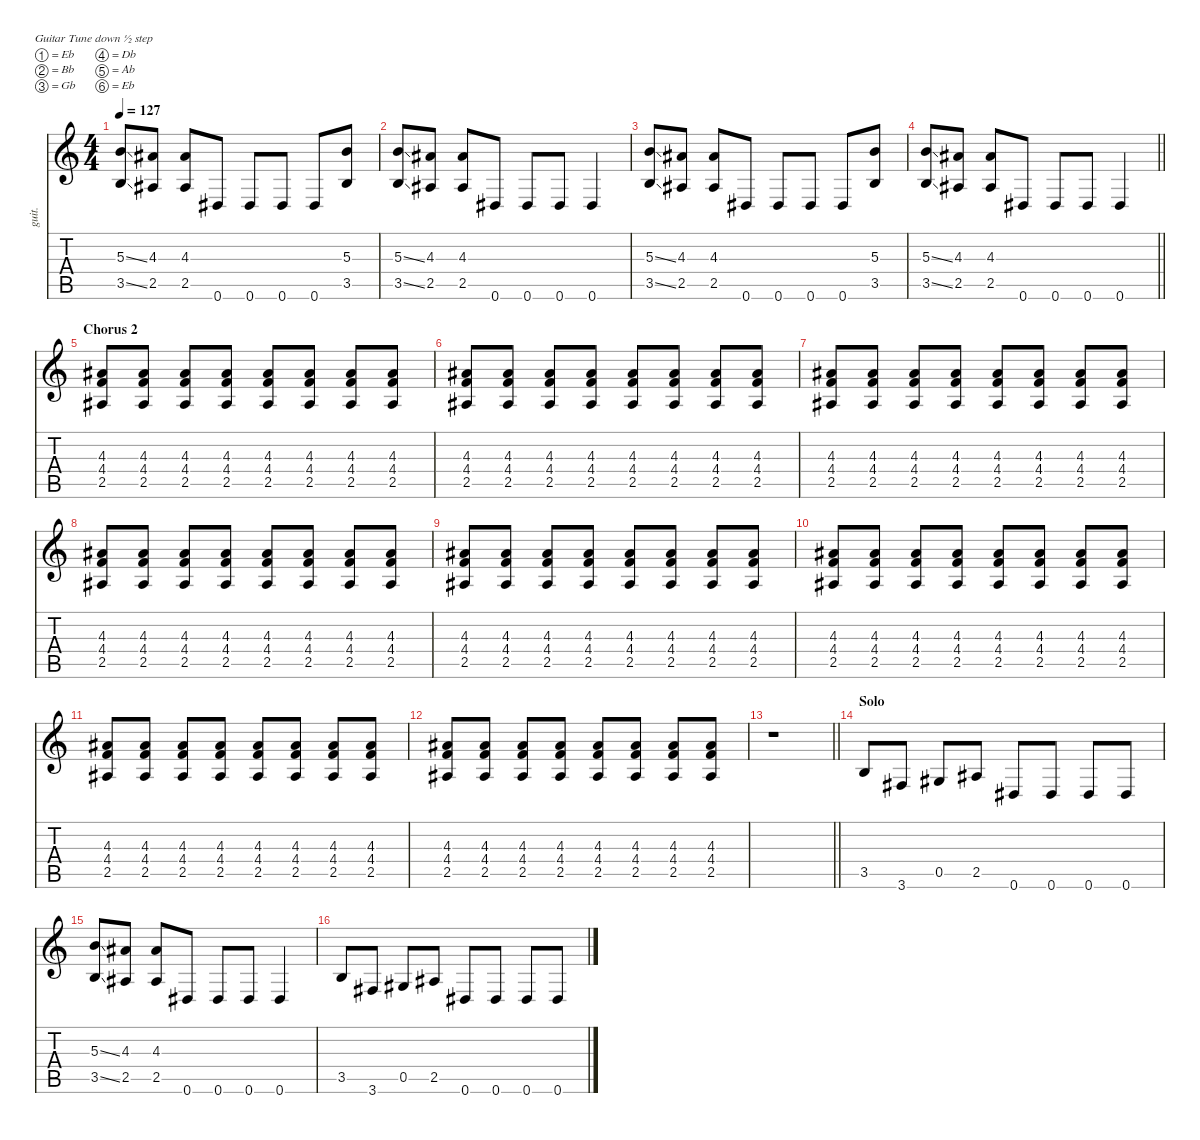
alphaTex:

\defaultSystemsLayout 4
\hideDynamics
\bracketExtendMode nobrackets
\otherSystemsTrackNameOrientation horizontal
\track ("Guitar 2" "guit.") {defaultSystemsLayout 4 instrument distortionguitar}
\staff {score tabs}
\tuning (Eb4 Bb3 Gb3 Db3 Ab2 Eb2)
\ts (4 4)
\tempo 127
\clef g2
\ks c
(5.3{ss} 3.5{ss}).8{dy f beam Up} (4.3{acc #} 2.5{acc #}).8{beam Up} (4.3{acc #} 2.5{acc #}).8{beam Up} 0.6{acc #}.8{beam Up} 0.6{acc #}.8{beam Up} 0.6{acc #}.8{beam Up} 0.6{acc #}.8{beam Up} (5.3 3.5).8{beam Up} |
(5.3{ss} 3.5{ss}).8{beam Up} (4.3{acc #} 2.5{acc #}).8{beam Up} (4.3{acc #} 2.5{acc #}).8{beam Up} 0.6{acc #}.8{beam Up} 0.6{acc #}.8{beam Up} 0.6{acc #}.8{beam Up} 0.6{acc #}.4{beam Up} |
(5.3{ss} 3.5{ss}).8{beam Up} (4.3{acc #} 2.5{acc #}).8{beam Up} (4.3{acc #} 2.5{acc #}).8{beam Up} 0.6{acc #}.8{beam Up} 0.6{acc #}.8{beam Up} 0.6{acc #}.8{beam Up} 0.6{acc #}.8{beam Up} (5.3 3.5).8{beam Up} |
\barLineRight lightlight
(5.3{ss} 3.5{ss}).8{beam Up} (4.3{acc #} 2.5{acc #}).8{beam Up} (4.3{acc #} 2.5{acc #}).8{beam Up} 0.6{acc #}.8{beam Up} 0.6{acc #}.8{beam Up} 0.6{acc #}.8{beam Up} 0.6{acc #}.4{beam Up} |
\section ("" "Chorus 2")
(4.3{acc #} 4.4 2.5{acc #}).8{beam Up} (4.3{acc #} 4.4 2.5{acc #}).8{beam Up} (4.3{acc #} 4.4 2.5{acc #}).8{beam Up} (4.3{acc #} 4.4 2.5{acc #}).8{beam Up} (4.3{acc #} 4.4 2.5{acc #}).8{beam Up} (4.3{acc #} 4.4 2.5{acc #}).8{beam Up} (4.3{acc #} 4.4 2.5{acc #}).8{beam Up} (4.3{acc #} 4.4 2.5{acc #}).8{beam Up} |
(4.3{acc #} 4.4 2.5{acc #}).8{beam Up} (4.3{acc #} 4.4 2.5{acc #}).8{beam Up} (4.3{acc #} 4.4 2.5{acc #}).8{beam Up} (4.3{acc #} 4.4 2.5{acc #}).8{beam Up} (4.3{acc #} 4.4 2.5{acc #}).8{beam Up} (4.3{acc #} 4.4 2.5{acc #}).8{beam Up} (4.3{acc #} 4.4 2.5{acc #}).8{beam Up} (4.3{acc #} 4.4 2.5{acc #}).8{beam Up} |
(4.3{acc #} 4.4 2.5{acc #}).8{beam Up} (4.3{acc #} 4.4 2.5{acc #}).8{beam Up} (4.3{acc #} 4.4 2.5{acc #}).8{beam Up} (4.3{acc #} 4.4 2.5{acc #}).8{beam Up} (4.3{acc #} 4.4 2.5{acc #}).8{beam Up} (4.3{acc #} 4.4 2.5{acc #}).8{beam Up} (4.3{acc #} 4.4 2.5{acc #}).8{beam Up} (4.3{acc #} 4.4 2.5{acc #}).8{beam Up} |
(4.3{acc #} 4.4 2.5{acc #}).8{beam Up} (4.3{acc #} 4.4 2.5{acc #}).8{beam Up} (4.3{acc #} 4.4 2.5{acc #}).8{beam Up} (4.3{acc #} 4.4 2.5{acc #}).8{beam Up} (4.3{acc #} 4.4 2.5{acc #}).8{beam Up} (4.3{acc #} 4.4 2.5{acc #}).8{beam Up} (4.3{acc #} 4.4 2.5{acc #}).8{beam Up} (4.3{acc #} 4.4 2.5{acc #}).8{beam Up} |
(4.3{acc #} 4.4 2.5{acc #}).8{beam Up} (4.3{acc #} 4.4 2.5{acc #}).8{beam Up} (4.3{acc #} 4.4 2.5{acc #}).8{beam Up} (4.3{acc #} 4.4 2.5{acc #}).8{beam Up} (4.3{acc #} 4.4 2.5{acc #}).8{beam Up} (4.3{acc #} 4.4 2.5{acc #}).8{beam Up} (4.3{acc #} 4.4 2.5{acc #}).8{beam Up} (4.3{acc #} 4.4 2.5{acc #}).8{beam Up} |
(4.3{acc #} 4.4 2.5{acc #}).8{beam Up} (4.3{acc #} 4.4 2.5{acc #}).8{beam Up} (4.3{acc #} 4.4 2.5{acc #}).8{beam Up} (4.3{acc #} 4.4 2.5{acc #}).8{beam Up} (4.3{acc #} 4.4 2.5{acc #}).8{beam Up} (4.3{acc #} 4.4 2.5{acc #}).8{beam Up} (4.3{acc #} 4.4 2.5{acc #}).8{beam Up} (4.3{acc #} 4.4 2.5{acc #}).8{beam Up} |
(4.3{acc #} 4.4 2.5{acc #}).8{beam Up} (4.3{acc #} 4.4 2.5{acc #}).8{beam Up} (4.3{acc #} 4.4 2.5{acc #}).8{beam Up} (4.3{acc #} 4.4 2.5{acc #}).8{beam Up} (4.3{acc #} 4.4 2.5{acc #}).8{beam Up} (4.3{acc #} 4.4 2.5{acc #}).8{beam Up} (4.3{acc #} 4.4 2.5{acc #}).8{beam Up} (4.3{acc #} 4.4 2.5{acc #}).8{beam Up} |
(4.3{acc #} 4.4 2.5{acc #}).8{beam Up} (4.3{acc #} 4.4 2.5{acc #}).8{beam Up} (4.3{acc #} 4.4 2.5{acc #}).8{beam Up} (4.3{acc #} 4.4 2.5{acc #}).8{beam Up} (4.3{acc #} 4.4 2.5{acc #}).8{beam Up} (4.3{acc #} 4.4 2.5{acc #}).8{beam Up} (4.3{acc #} 4.4 2.5{acc #}).8{beam Up} (4.3{acc #} 4.4 2.5{acc #}).8{beam Up} |
\barLineRight lightlight
r.1{beam Down} |
\section ("" "Solo")
3.5.8{beam Up} 3.6{acc #}.8{beam Up} 0.5{acc #}.8{beam Up} 2.5{acc #}.8{beam Up} 0.6{acc #}.8{beam Up} 0.6{acc #}.8{beam Up} 0.6{acc #}.8{beam Up} 0.6{acc #}.8{beam Up} |
(5.3{ss} 3.5{ss}).8{beam Up} (4.3{acc #} 2.5{acc #}).8{beam Up} (4.3{acc #} 2.5{acc #}).8{beam Up} 0.6{acc #}.8{beam Up} 0.6{acc #}.8{beam Up} 0.6{acc #}.8{beam Up} 0.6{acc #}.4{beam Up} |
3.5.8{beam Up} 3.6{acc #}.8{beam Up} 0.5{acc #}.8{beam Up} 2.5{acc #}.8{beam Up} 0.6{acc #}.8{beam Up} 0.6{acc #}.8{beam Up} 0.6{acc #}.8{beam Up} 0.6{acc #}.8{beam Up}
